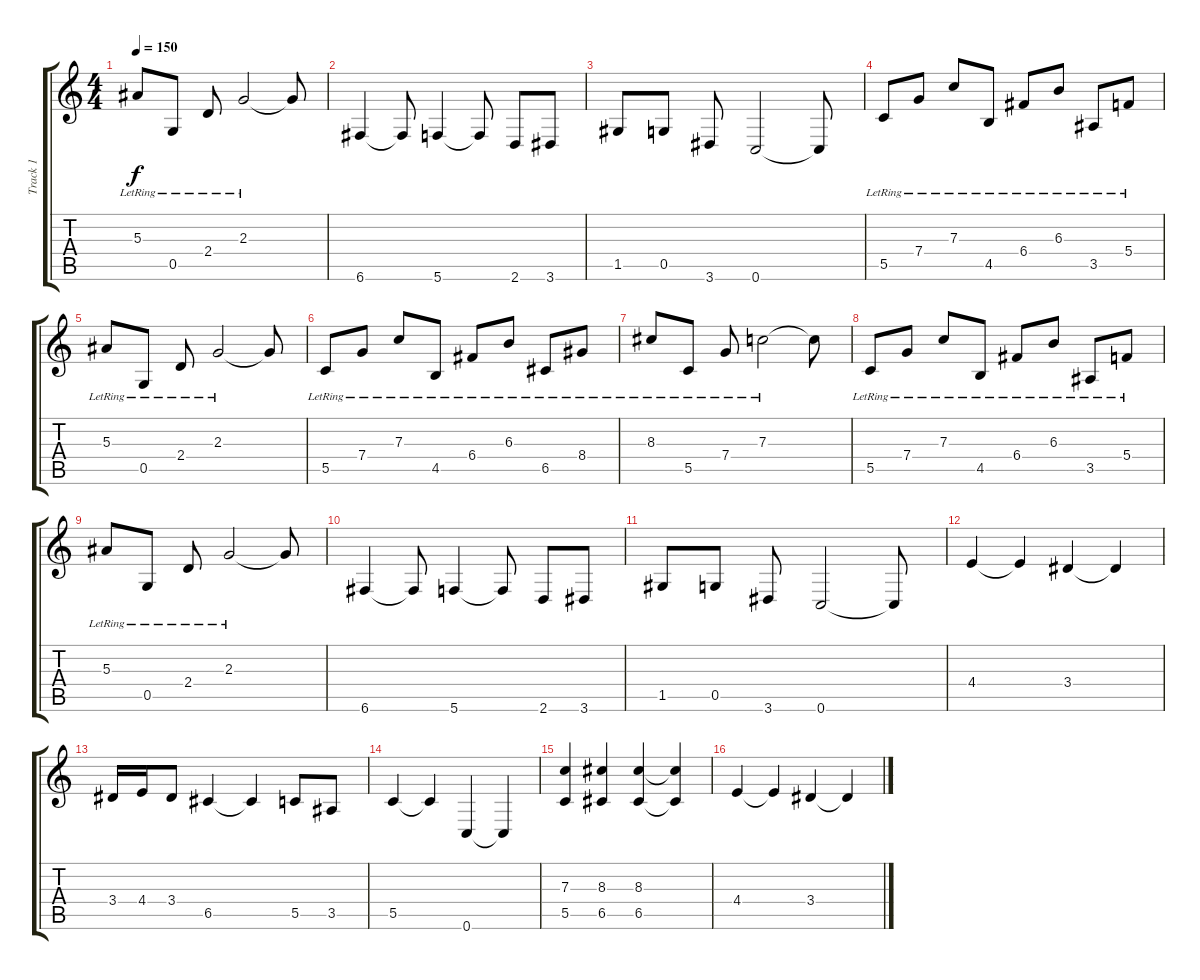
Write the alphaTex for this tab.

\track ("Track 1" "Track 1") {instrument acousticguitarsteel}
\staff {score tabs}
\tuning (D4 A3 F3 C3 G2 C2) {hide}
\ts (4 4)
\tempo 150
\clef g2
\ks c
5.3{lr}.8{dy f} 0.5{lr}.8 2.4{lr}.8 2.3{lr}.2 2.3{t}.8 |
6.6.4 6.6{t}.8 5.6.4 5.6{t}.8 2.6.8 3.6.8 |
1.5.8 0.5.8 3.6.8 0.6.2 0.6{t}.8 |
5.5{lr}.8 7.4{lr}.8 7.3{lr}.8 4.5{lr}.8 6.4{lr}.8 6.3{lr}.8 3.5{lr}.8 5.4{lr}.8 |
5.3{lr}.8 0.5{lr}.8 2.4{lr}.8 2.3{lr}.2 2.3{t}.8 |
5.5{lr}.8 7.4{lr}.8 7.3{lr}.8 4.5{lr}.8 6.4{lr}.8 6.3{lr}.8 6.5{lr}.8 8.4{lr}.8 |
8.3{lr}.8 5.5{lr}.8 7.4{lr}.8 7.3{lr}.2 7.3{t}.8 |
5.5{lr}.8 7.4{lr}.8 7.3{lr}.8 4.5{lr}.8 6.4{lr}.8 6.3{lr}.8 3.5{lr}.8 5.4{lr}.8 |
5.3{lr}.8 0.5{lr}.8 2.4{lr}.8 2.3{lr}.2 2.3{t}.8 |
6.6.4 6.6{t}.8 5.6.4 5.6{t}.8 2.6.8 3.6.8 |
1.5.8 0.5.8 3.6.8 0.6.2 0.6{t}.8 |
4.4.4 4.4{t}.4 3.4.4 3.4{t}.4 |
3.4.16 4.4.16 3.4.8 6.5.4 6.5{t}.4 5.5.8 3.5.8 |
5.5.4 5.5{t}.4 0.6.4 0.6{t}.4 |
(7.3 5.5).4 (8.3 6.5).4 (8.3 6.5).4 (8.3{t} 6.5{t}).4 |
4.4.4 4.4{t}.4 3.4.4 3.4{t}.4
